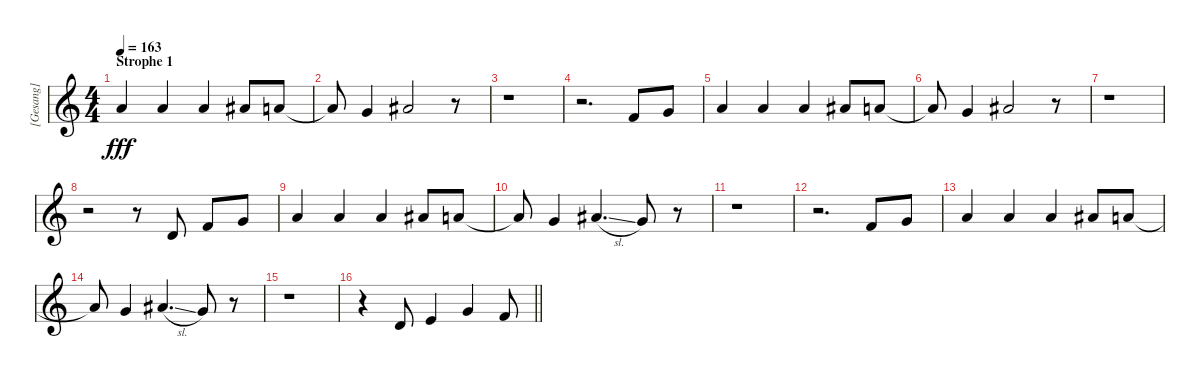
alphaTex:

\track ("[Gesang]" "[Gesang]") {instrument tenorsax}
\staff {score}
\tuning (E4 B3 G3 D3 A2 E2) {hide}
\ts (4 4)
\section ("" "Strophe 1")
\tempo 163
\clef g2
\ks c
5.1.4{dy fff} 5.1.4 5.1.4 6.1.8 5.1.8 |
5.1{t}.8 3.1.4 6.1.2 r.8 |
r.1 |
r.2{d} 1.1.8 3.1.8 |
5.1.4 5.1.4 5.1.4 6.1.8 5.1.8 |
5.1{t}.8 3.1.4 6.1.2 r.8 |
r.1 |
r.2 r.8 3.2.8 1.1.8 3.1.8 |
5.1.4 5.1.4 5.1.4 6.1.8 5.1.8 |
5.1{t}.8 3.1.4 6.1{sl}.4{d} 3.1.8 r.8 |
r.1 |
r.2{d} 1.1.8 3.1.8 |
5.1.4 5.1.4 5.1.4 6.1.8 5.1.8 |
5.1{t}.8 3.1.4 6.1{sl}.4{d} 3.1.8 r.8 |
r.1 |
\barLineRight lightlight
r.4 3.2.8 5.2.4 3.1.4 1.1.8
